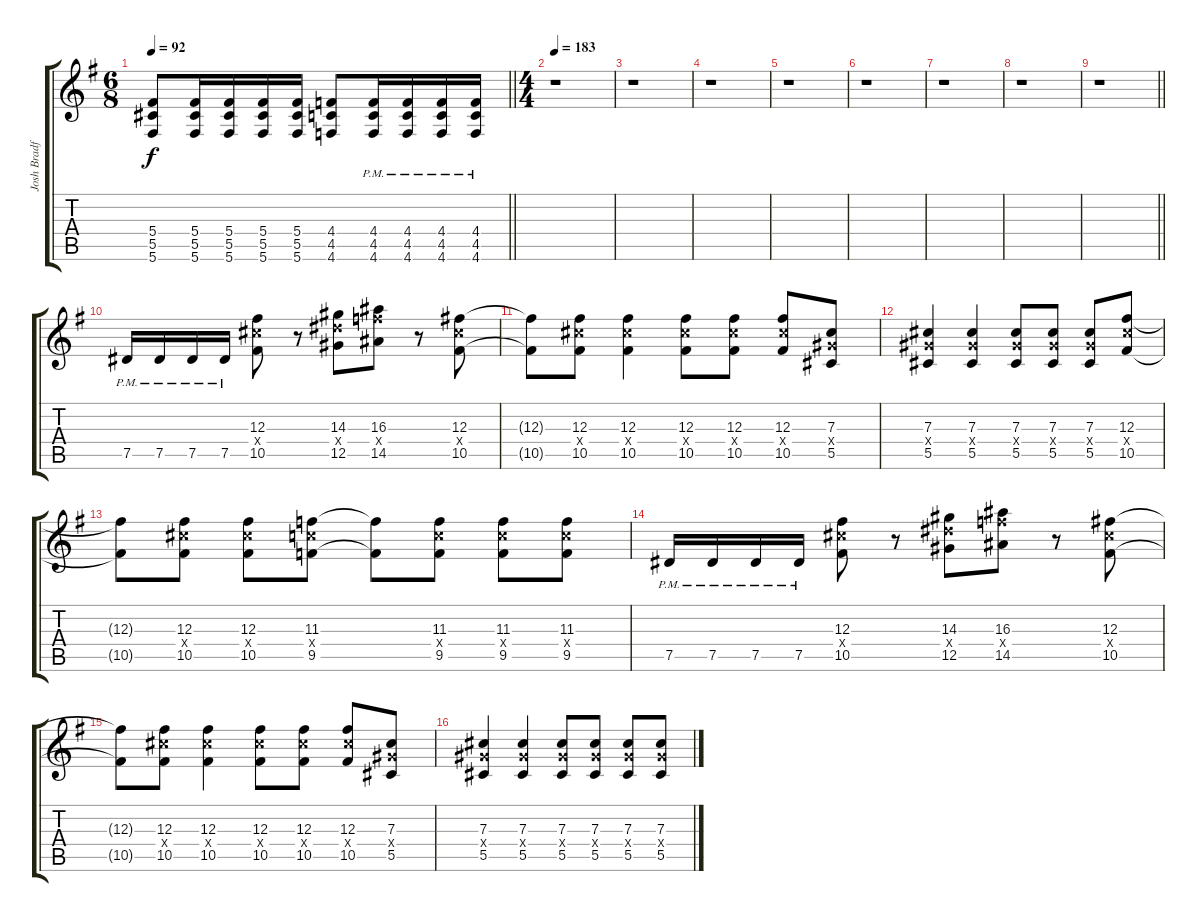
\track ("Josh Bradford" "Josh Bradf") {instrument overdrivenguitar}
\staff {score tabs}
\tuning (Eb4 Bb3 Gb3 Db3 Ab2 Db2) {hide}
\ts (6 8)
\tempo 92
\clef g2
\barLineRight lightlight
\ks g
(5.4 5.5 5.6).8{dy f} (5.4 5.5 5.6).16 (5.4 5.5 5.6).16 (5.4 5.5 5.6).16 (5.4 5.5 5.6).16 (4.4 4.5 4.6).8 (4.4{pm} 4.5{pm} 4.6{pm}).16 (4.4{pm} 4.5{pm} 4.6{pm}).16 (4.4{pm} 4.5{pm} 4.6{pm}).16 (4.4{pm} 4.5{pm} 4.6{pm}).16 |
\ts (4 4)
\tempo 183
r.1 |
r.1 |
r.1 |
r.1 |
r.1 |
r.1 |
r.1 |
\barLineRight lightlight
r.1 |
7.5{pm}.16 7.5{pm}.16 7.5{pm}.16 7.5{pm}.16 (12.3 12.4{x} 10.5).8 r.8 (14.3 14.4{x} 12.5).8 (16.3 16.4{x} 14.5).8 r.8 (12.3 12.4{x} 10.5).8 |
(12.3{t} 10.5{t}).8 (12.3 12.4{x} 10.5).8 (12.3 12.4{x} 10.5).4 (12.3 12.4{x} 10.5).8 (12.3 12.4{x} 10.5).8 (12.3 12.4{x} 10.5).8 (7.3 7.4{x} 5.5).8 |
(7.3 7.4{x} 5.5).4 (7.3 7.4{x} 5.5).4 (7.3 7.4{x} 5.5).8 (7.3 7.4{x} 5.5).8 (7.3 7.4{x} 5.5).8 (12.3 12.4{x} 10.5).8 |
(12.3{t} 10.5{t}).8 (12.3 12.4{x} 10.5).8 (12.3 12.4{x} 10.5).8 (11.3 11.4{x} 9.5).8 (11.3{t} 9.5{t}).8 (11.3 11.4{x} 9.5).8 (11.3 11.4{x} 9.5).8 (11.3 11.4{x} 9.5).8 |
7.5{pm}.16 7.5{pm}.16 7.5{pm}.16 7.5{pm}.16 (12.3 12.4{x} 10.5).8 r.8 (14.3 14.4{x} 12.5).8 (16.3 16.4{x} 14.5).8 r.8 (12.3 12.4{x} 10.5).8 |
(12.3{t} 10.5{t}).8 (12.3 12.4{x} 10.5).8 (12.3 12.4{x} 10.5).4 (12.3 12.4{x} 10.5).8 (12.3 12.4{x} 10.5).8 (12.3 12.4{x} 10.5).8 (7.3 7.4{x} 5.5).8 |
(7.3 7.4{x} 5.5).4 (7.3 7.4{x} 5.5).4 (7.3 7.4{x} 5.5).8 (7.3 7.4{x} 5.5).8 (7.3 7.4{x} 5.5).8 (7.3 7.4{x} 5.5).8
